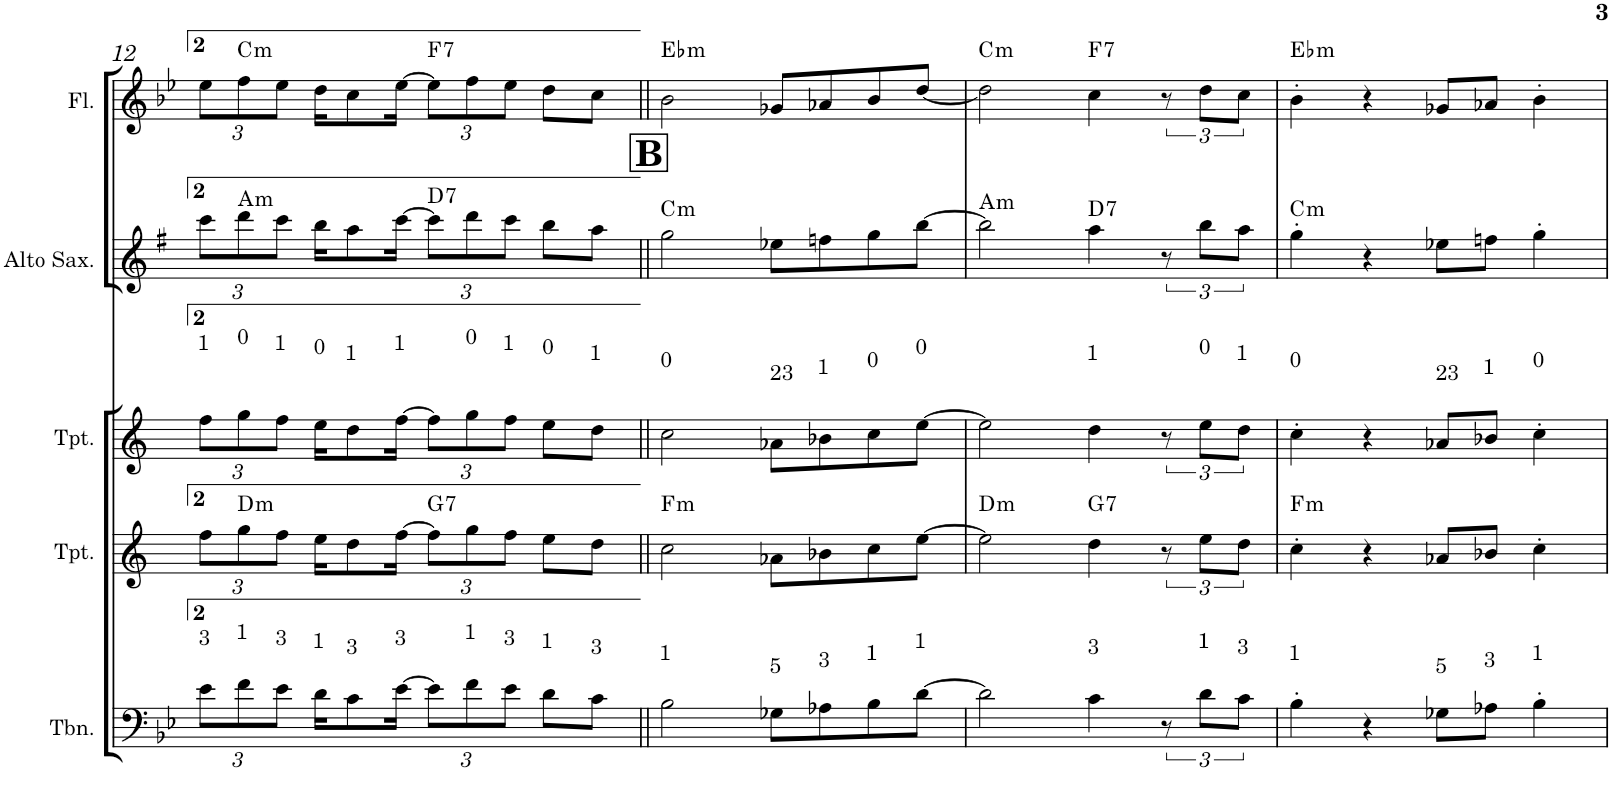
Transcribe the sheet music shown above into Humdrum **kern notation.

**kern	**kern	**harte	**kern	**kern	**harte	**kern	**harte
*part5	*part4	*part4	*part3	*part2	*part2	*part1	*part1
*staff5	*staff4	*	*staff3	*staff2	*	*staff1	*
*I"C clavF	*I"Bb	*	*I"Bb - Pirata	*I"Eb	*	*I"C clavG	*
!!LO:PB:g=z
*clefF4	*clefG2	*	*clefG2	*clefG2	*	*clefG2	*
*	*Trd1c2	*	*Trd1c2	*Trd5c9	*	*	*
*k[b-e-]	*k[]	*	*k[]	*k[f#]	*	*k[b-e-]	*
*B-:	*	*	*	*G:	*	*B-:	*
*M4/4	*M4/4	*	*M4/4	*M4/4	*	*M4/4	*
*Xbrackettup	*Xbrackettup	*	*Xbrackettup	*Xbrackettup	*	*Xbrackettup	*
=12	=12	=12	=12	=12	=12	=12	=12
!	!	!	!LO:TX:a:t=1	!	!	!	!
!LO:TX:a:t=3	!	!	!	!	!	!	!
12e-\L	12ff\L	.	12ff\L	12ccc\L	.	12ee-\L	.
!	!	!	!LO:TX:a:t=0	!	!	!	!
!LO:TX:a:t=1	!	!LO:H:kt=m	!	!	!LO:H:kt=m	!	!LO:H:kt=m
12f\	12gg\	D:min	12gg\	12ddd\	A:min	12ff\	C:min
!	!	!	!LO:TX:a:t=1	!	!	!	!
!LO:TX:a:t=3	!	!	!	!	!	!	!
12e-\J	12ff\J	.	12ff\J	12ccc\J	.	12ee-\J	.
!	!	!	!LO:TX:a:t=0	!	!	!	!
!LO:TX:a:t=1	!	!	!	!	!	!	!
16d\KL	16ee\KL	.	16ee\KL	16bb\KL	.	16dd\KL	.
!	!	!	!LO:TX:a:t=1	!	!	!	!
!LO:TX:a:t=3	!	!	!	!	!	!	!
8c\	8dd\	.	8dd\	8aa\	.	8cc\	.
!	!	!	!LO:TX:a:t=1	!	!	!	!
!LO:TX:a:t=3	!	!	!	!	!	!	!
[>16e-\Jk	[>16ff\Jk	.	[>16ff\Jk	[>16ccc\Jk	.	[>16ee-\Jk	.
!	!	!LO:H:kt=7	!	!	!LO:H:kt=7	!	!LO:H:kt=7
12e-\L]	12ff\L]	G:7	12ff\L]	12ccc\L]	D:7	12ee-\L]	F:7
!	!	!	!LO:TX:a:t=0	!	!	!	!
!LO:TX:a:t=1	!	!	!	!	!	!	!
12f\	12gg\	.	12gg\	12ddd\	.	12ff\	.
!	!	!	!LO:TX:a:t=1	!	!	!	!
!LO:TX:a:t=3	!	!	!	!	!	!	!
12e-\J	12ff\J	.	12ff\J	12ccc\J	.	12ee-\J	.
!	!	!	!LO:TX:a:t=0	!	!	!	!
!LO:TX:a:t=1	!	!	!	!	!	!	!
8d\L	8ee\L	.	8ee\L	8bb\L	.	8dd\L	.
!	!	!	!LO:TX:a:t=1	!	!	!	!
!LO:TX:a:t=3	!	!	!	!	!	!	!
8c\J	8dd\J	.	8dd\J	8aa\J	.	8cc\J	.
!!LO:REH:place=s1:b:B:cj:fs=18.5691:t=B
=13||	=13||	=13||	=13||	=13||	=13||	=13||	=13||
!	!	!	!LO:TX:a:t=0	!	!	!	!
!LO:TX:a:t=1	!	!LO:H:kt=m	!	!	!LO:H:kt=m	!	!LO:H:kt=m
2B-\	2cc\	F:min	2cc\	2gg\	C:min	2b-\	Eb:min
!	!	!	!LO:TX:a:t=23	!	!	!	!
!LO:TX:a:t=5	!	!	!	!	!	!	!
8G-X\L	8a-X\L	.	8a-X\L	8ee-X\L	.	8g-X/L	.
!	!	!	!LO:TX:a:t=1	!	!	!	!
!LO:TX:a:t=3	!	!	!	!	!	!	!
8A-X\	8b-X\	.	8b-X\	8ffn\	.	8a-X/	.
!	!	!	!LO:TX:a:t=0	!	!	!	!
!LO:TX:a:t=1	!	!	!	!	!	!	!
8B-\	8cc\	.	8cc\	8gg\	.	8b-/	.
!	!	!	!LO:TX:a:t=0	!	!	!	!
!LO:TX:a:t=1	!	!	!	!	!	!	!
[>8d\J	[>8ee\J	.	[>8ee\J	[>8bb\J	.	[<8dd/J	.
=14	=14	=14	=14	=14	=14	=14	=14
!	!	!LO:H:kt=m	!	!	!LO:H:kt=m	!	!LO:H:kt=m
2d\]	2ee\]	D:min	2ee\]	2bb\]	A:min	2dd\]	C:min
!	!	!	!LO:TX:a:t=1	!	!	!	!
!LO:TX:a:t=3	!	!LO:H:kt=7	!	!	!LO:H:kt=7	!	!LO:H:kt=7
4c\	4dd\	G:7	4dd\	4aa\	D:7	4cc\	F:7
*brackettup	*brackettup	*	*brackettup	*brackettup	*	*brackettup	*
12r	12r	.	12r	12r	.	12r	.
!	!	!	!LO:TX:a:t=0	!	!	!	!
!LO:TX:a:t=1	!	!	!	!	!	!	!
12d\L	12ee\L	.	12ee\L	12bb\L	.	12dd\L	.
!	!	!	!LO:TX:a:t=1	!	!	!	!
!LO:TX:a:t=3	!	!	!	!	!	!	!
12c\J	12dd\J	.	12dd\J	12aa\J	.	12cc\J	.
=15	=15	=15	=15	=15	=15	=15	=15
!	!	!	!LO:TX:a:t=0	!	!	!	!
!LO:TX:a:t=1	!	!LO:H:kt=m	!	!	!LO:H:kt=m	!	!LO:H:kt=m
4B-'\	4cc'\	F:min	4cc'\	4gg'\	C:min	4b-'\	Eb:min
4r	4r	.	4r	4r	.	4r	.
!	!	!	!LO:TX:a:t=23	!	!	!	!
!LO:TX:a:t=5	!	!	!	!	!	!	!
8G-X\L	8a-X/L	.	8a-X/L	8ee-X\L	.	8g-X/L	.
!	!	!	!LO:TX:a:t=1	!	!	!	!
!LO:TX:a:t=3	!	!	!	!	!	!	!
8A-X\J	8b-X/J	.	8b-X/J	8ffn\J	.	8a-X/J	.
!	!	!	!LO:TX:a:t=0	!	!	!	!
!LO:TX:a:t=1	!	!	!	!	!	!	!
4B-'\	4cc'\	.	4cc'\	4gg'\	.	4b-'\	.
=	=	=	=	=	=	=	=
*-	*-	*-	*-	*-	*-	*-	*-
